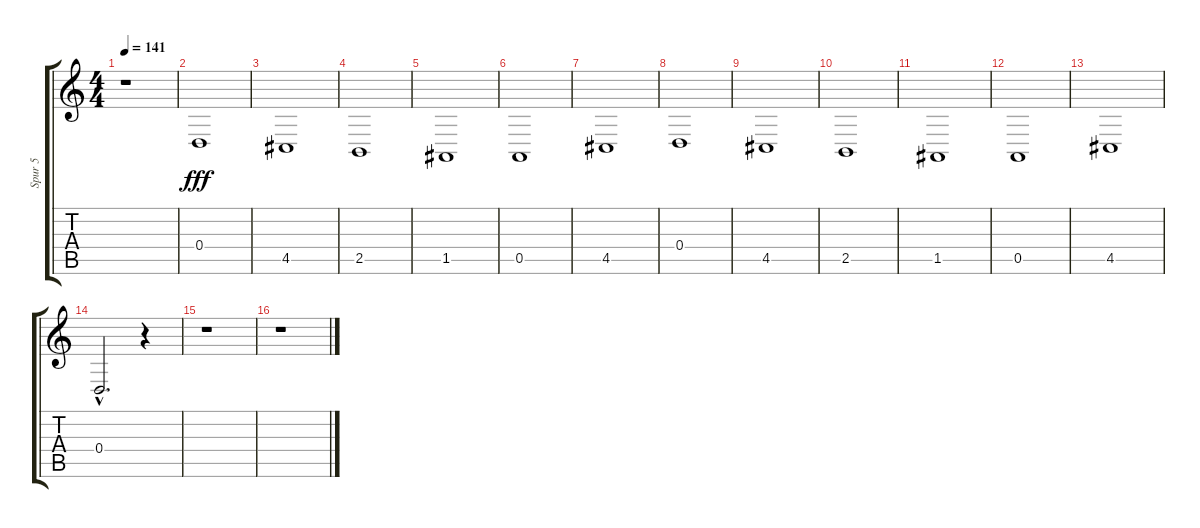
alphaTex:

\track ("Spur 5" "Spur 5") {instrument brightacousticpiano}
\staff {score tabs}
\tuning (E4 B3 G3 D3 A2 E2) {hide}
\ts (4 4)
\tempo 141
\clef g2
\ks c
r.1{dy fff} |
0.4.1 |
4.5.1 |
2.5.1 |
1.5.1 |
0.5.1 |
4.5.1 |
0.4.1 |
4.5.1 |
2.5.1 |
1.5.1 |
0.5.1 |
4.5.1 |
0.4{hac}.2{d} r.4 |
r.1 |
r.1
